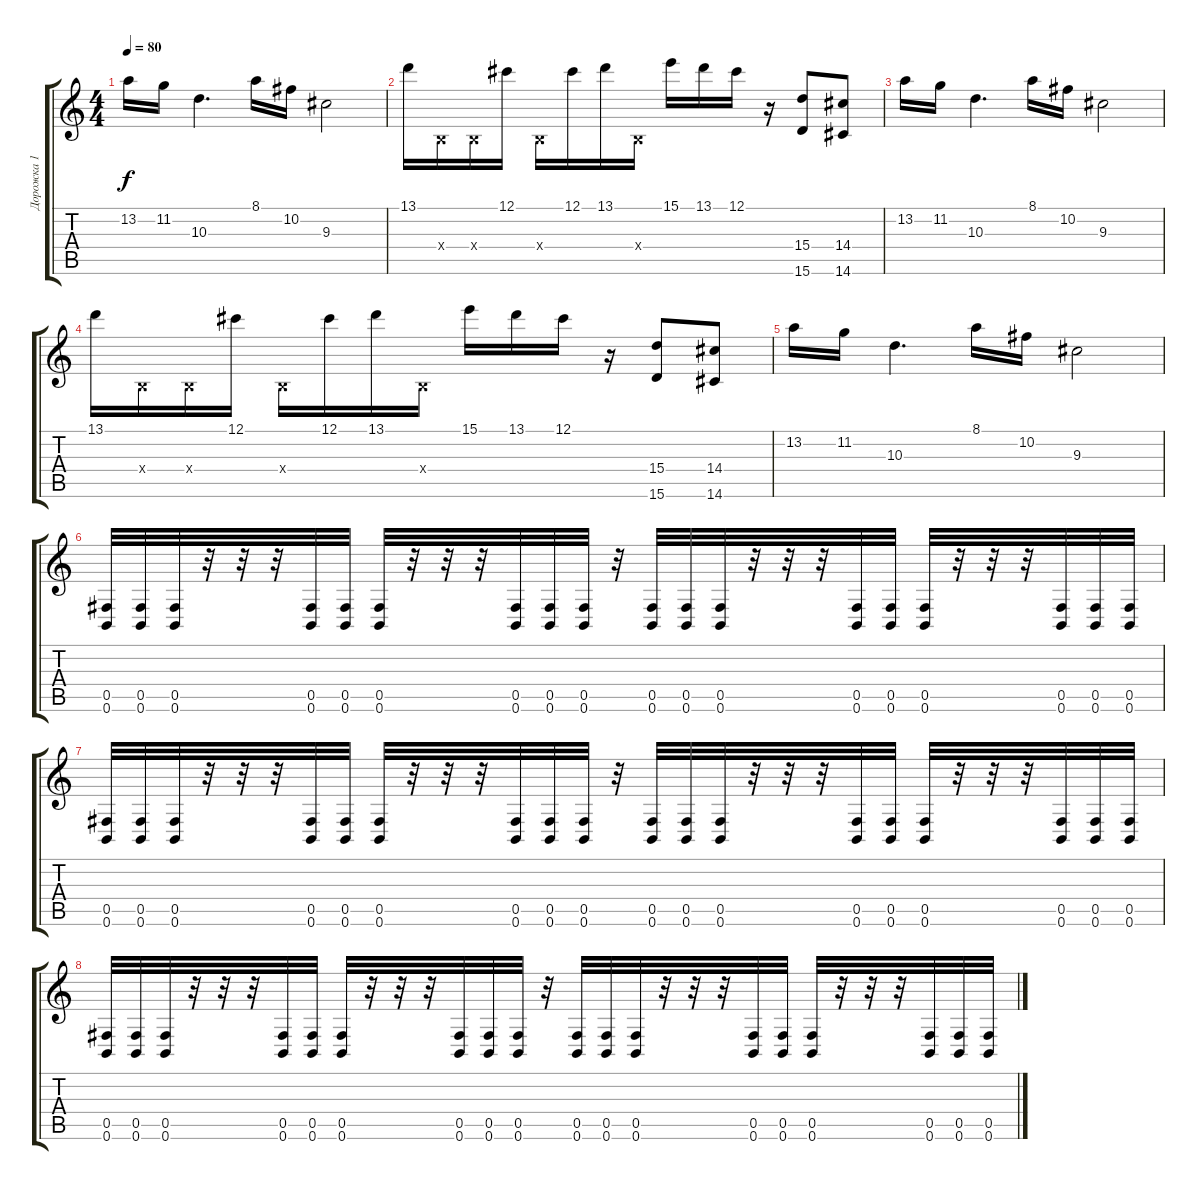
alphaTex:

\track ("Дорожка 1" "Дорожка 1") {instrument distortionguitar}
\staff {score tabs}
\tuning (Db4 Ab3 E3 B2 Gb2 B1) {hide}
\ts (4 4)
\tempo 80
\clef g2
\ks c
13.2.16{dy f} 11.2.16 10.3.4{d} 8.1.16 10.2.16 9.3.2 |
13.1.16 0.4{x}.16 0.4{x}.16 12.1.16 0.4{x}.16 12.1.16 13.1.16 0.4{x}.16 15.1.16 13.1.16 12.1.16 r.16 (15.4 15.6).8 (14.4 14.6).8 |
13.2.16 11.2.16 10.3.4{d} 8.1.16 10.2.16 9.3.2 |
13.1.16 0.4{x}.16 0.4{x}.16 12.1.16 0.4{x}.16 12.1.16 13.1.16 0.4{x}.16 15.1.16 13.1.16 12.1.16 r.16 (15.4 15.6).8 (14.4 14.6).8 |
13.2.16 11.2.16 10.3.4{d} 8.1.16 10.2.16 9.3.2 |
(0.5 0.6).32 (0.5 0.6).32 (0.5 0.6).32 r.32 r.32 r.32 (0.5 0.6).32 (0.5 0.6).32 (0.5 0.6).32 r.32 r.32 r.32 (0.5 0.6).32 (0.5 0.6).32 (0.5 0.6).32 r.32 (0.5 0.6).32 (0.5 0.6).32 (0.5 0.6).32 r.32 r.32 r.32 (0.5 0.6).32 (0.5 0.6).32 (0.5 0.6).32 r.32 r.32 r.32 (0.5 0.6).32 (0.5 0.6).32 (0.5 0.6).32 |
(0.5 0.6).32 (0.5 0.6).32 (0.5 0.6).32 r.32 r.32 r.32 (0.5 0.6).32 (0.5 0.6).32 (0.5 0.6).32 r.32 r.32 r.32 (0.5 0.6).32 (0.5 0.6).32 (0.5 0.6).32 r.32 (0.5 0.6).32 (0.5 0.6).32 (0.5 0.6).32 r.32 r.32 r.32 (0.5 0.6).32 (0.5 0.6).32 (0.5 0.6).32 r.32 r.32 r.32 (0.5 0.6).32 (0.5 0.6).32 (0.5 0.6).32 |
(0.5 0.6).32 (0.5 0.6).32 (0.5 0.6).32 r.32 r.32 r.32 (0.5 0.6).32 (0.5 0.6).32 (0.5 0.6).32 r.32 r.32 r.32 (0.5 0.6).32 (0.5 0.6).32 (0.5 0.6).32 r.32 (0.5 0.6).32 (0.5 0.6).32 (0.5 0.6).32 r.32 r.32 r.32 (0.5 0.6).32 (0.5 0.6).32 (0.5 0.6).32 r.32 r.32 r.32 (0.5 0.6).32 (0.5 0.6).32 (0.5 0.6).32
